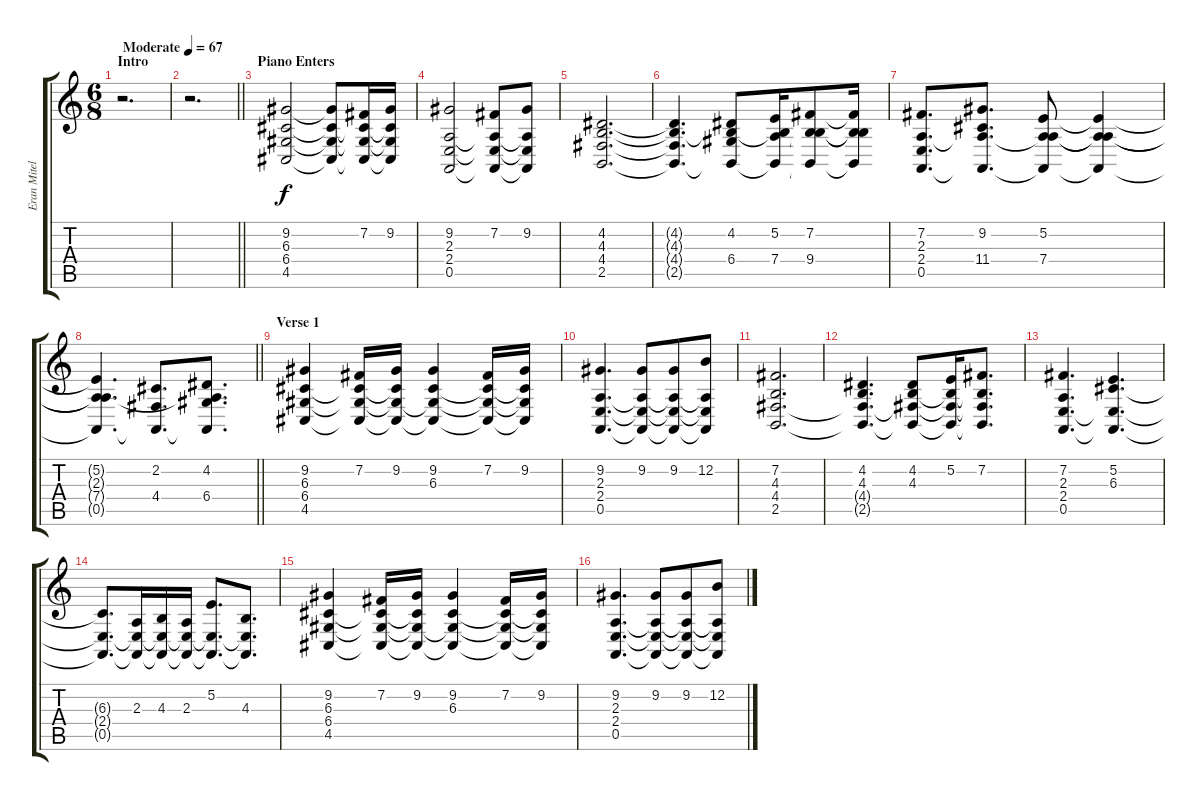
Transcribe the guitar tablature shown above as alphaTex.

\track ("Eran Mitelman (Piano)" "Eran Mitel") {instrument acousticgrandpiano}
\staff {score tabs}
\tuning (E4 B3 G3 D3 A2 E2) {hide}
\ts (6 8)
\section ("" "Intro")
\tempo (67 "Moderate")
\clef g2
\ks c
r.2{d dy f instrument acousticgrandpiano} |
\barLineRight lightlight
r.2{d} |
\section ("" "Piano Enters")
(9.2 6.3 6.4 4.5).2 (9.2{t} 6.3{t} 6.4{t} 4.5{t}).8 (7.2 6.3{t} 6.4{t} 4.5{t}).16 (9.2 6.3{t} 6.4{t} 4.5{t}).16 |
(9.2 2.3 2.4 0.5).2 (7.2 2.3{t} 2.4{t} 0.5{t}).8 (9.2 2.3{t} 2.4{t} 0.5{t}).8 |
(4.2 4.3 4.4 2.5).2{d} |
(4.2{t} 4.3{t} 4.4{t} 2.5{t}).4{d} (4.2 4.3{t} 6.4 2.5{t}).8 (5.2 4.3{t} 7.4 2.5{t}).16 (7.2 4.3{t} 9.4 2.5{t}).8 (7.2{t} 4.3{t} 9.4{t} 2.5{t}).16 |
(7.2 2.3 2.4 0.5).8{d} (9.2 2.3{t} 11.4 0.5{t}).8{d} (5.2 2.3{t} 7.4 0.5{t}).8 (5.2{t} 2.3{t} 7.4{t} 0.5{t}).4 |
\barLineRight lightlight
(5.2{t} 2.3{t} 7.4{t} 0.5{t}).4{d} (2.2 4.4 0.5{t}).8{d} (4.2 2.3{t} 6.4 0.5{t}).8{d} |
\section ("" "Verse 1")
(9.2 6.3 6.4 4.5).4 (7.2 6.3{t} 6.4{t} 4.5{t}).16 (9.2 6.3{t} 6.4{t} 4.5{t}).16 (9.2 6.3 6.4{t} 4.5{t}).4 (7.2 6.3{t} 6.4{t} 4.5{t}).16 (9.2 6.3{t} 6.4{t} 4.5{t}).16 |
(9.2 2.3 2.4 0.5).4{d} (9.2 2.3{t} 2.4{t} 0.5{t}).8 (9.2 2.3{t} 2.4{t} 0.5{t}).8 (12.2 2.3{t} 2.4{t} 0.5{t}).8 |
(7.2 4.3 4.4 2.5).2{d} |
(4.2 4.3 4.4{t} 2.5{t}).4{d} (4.2 4.3 4.4{t} 2.5{t}).8 (5.2 4.3{t} 4.4{t} 2.5{t}).16 (7.2 4.3{t} 4.4{t} 2.5{t}).8{d} |
(7.2 2.3 2.4 0.5).4{d} (5.2 6.3 2.4{t} 0.5{t}).4{d} |
(6.3{t} 2.4{t} 0.5{t}).8{d} (2.3 2.4{t} 0.5{t}).16 (4.3 2.4{t} 0.5{t}).16 (2.3 2.4{t} 0.5{t}).16 (5.2 2.4{t} 0.5{t}).8{d} (4.3 2.4{t} 0.5{t}).8{d} |
(9.2 6.3 6.4 4.5).4 (7.2 6.3{t} 6.4{t} 4.5{t}).16 (9.2 6.3{t} 6.4{t} 4.5{t}).16 (9.2 6.3 6.4{t} 4.5{t}).4 (7.2 6.3{t} 6.4{t} 4.5{t}).16 (9.2 6.3{t} 6.4{t} 4.5{t}).16 |
(9.2 2.3 2.4 0.5).4{d} (9.2 2.3{t} 2.4{t} 0.5{t}).8 (9.2 2.3{t} 2.4{t} 0.5{t}).8 (12.2 2.3{t} 2.4{t} 0.5{t}).8
